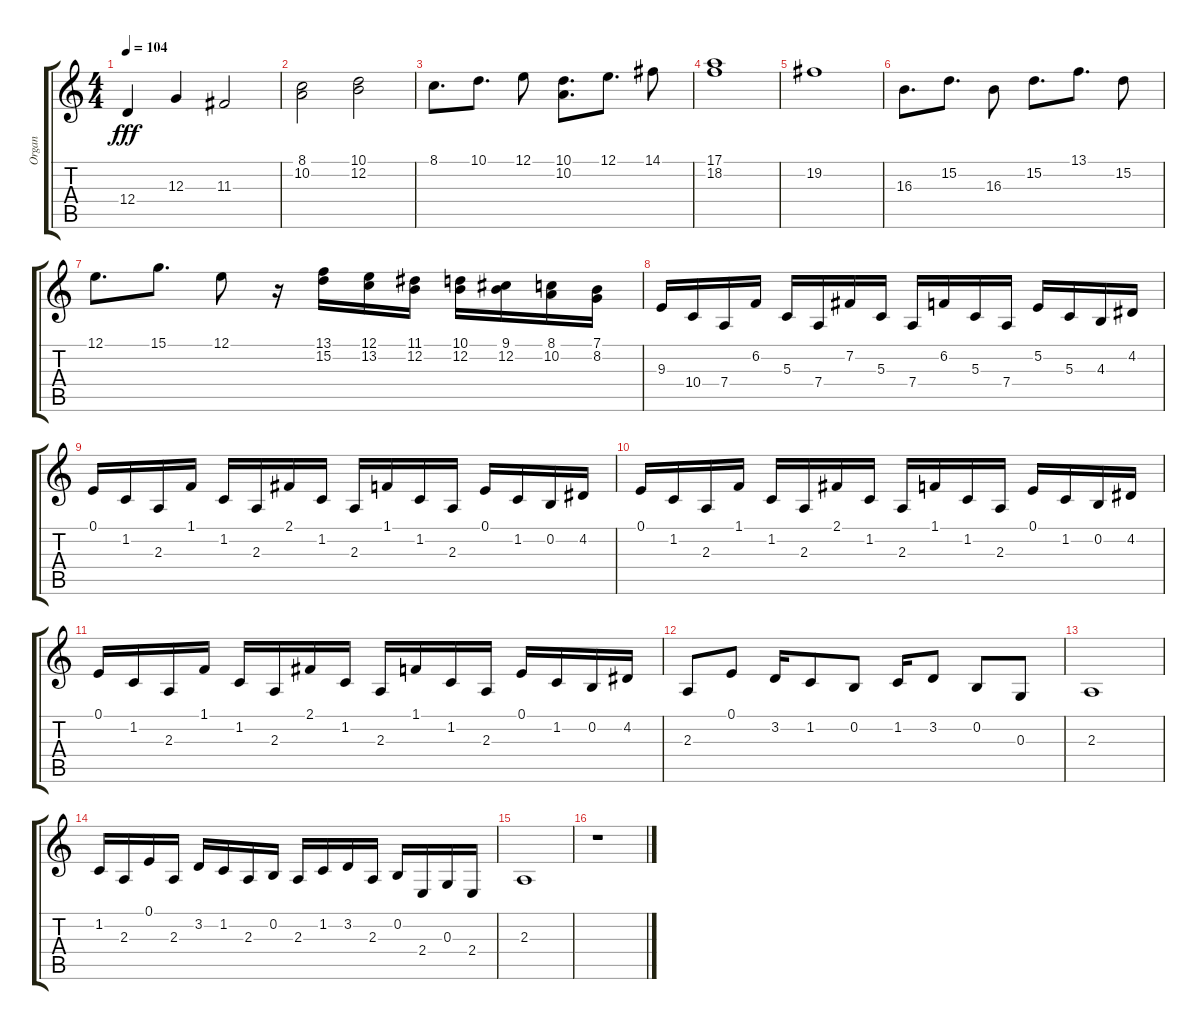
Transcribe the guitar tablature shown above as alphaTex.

\track ("Organ" "Organ") {instrument drawbarorgan}
\staff {score tabs}
\tuning (E4 B3 G3 D3 A2 E2) {hide}
\ts (4 4)
\tempo 104
\clef g2
\ks c
12.4.4{dy fff} 12.3.4 11.3.2 |
(8.1 10.2).2 (10.1 12.2).2 |
8.1.8{d} 10.1.8{d} 12.1.8 (10.1 10.2).8{d} 12.1.8{d} 14.1.8 |
(17.1 18.2).1 |
19.2.1 |
16.3.8{d} 15.2.8{d} 16.3.8 15.2.8{d} 13.1.8{d} 15.2.8 |
12.1.8{d} 15.1.8{d} 12.1.8 r.16 (13.1 15.2).16 (12.1 13.2).16 (11.1 12.2).16 (10.1 12.2).16 (9.1 12.2).16 (8.1 10.2).16 (7.1 8.2).16 |
9.3.16{volume 14 balance 0} 10.4.16 7.4.16 6.2.16 5.3.16 7.4.16 7.2.16 5.3.16 7.4.16 6.2.16 5.3.16 7.4.16 5.2.16 5.3.16 4.3.16 4.2.16 |
0.1.16 1.2.16 2.3.16 1.1.16 1.2.16 2.3.16 2.1.16 1.2.16 2.3.16 1.1.16 1.2.16 2.3.16 0.1.16 1.2.16 0.2.16 4.2.16 |
0.1.16 1.2.16 2.3.16 1.1.16 1.2.16 2.3.16 2.1.16 1.2.16 2.3.16 1.1.16 1.2.16 2.3.16 0.1.16 1.2.16 0.2.16 4.2.16 |
0.1.16 1.2.16 2.3.16 1.1.16 1.2.16 2.3.16 2.1.16 1.2.16 2.3.16 1.1.16 1.2.16 2.3.16 0.1.16 1.2.16 0.2.16 4.2.16 |
2.3.8 0.1.8 3.2.16 1.2.8 0.2.8 1.2.16 3.2.8 0.2.8 0.3.8 |
2.3.1 |
1.2.16 2.3.16 0.1.16 2.3.16 3.2.16 1.2.16 2.3.16 0.2.16 2.3.16 1.2.16 3.2.16 2.3.16 0.2.16 2.4.16 0.3.16 2.4.16 |
2.3.1 |
r.1
